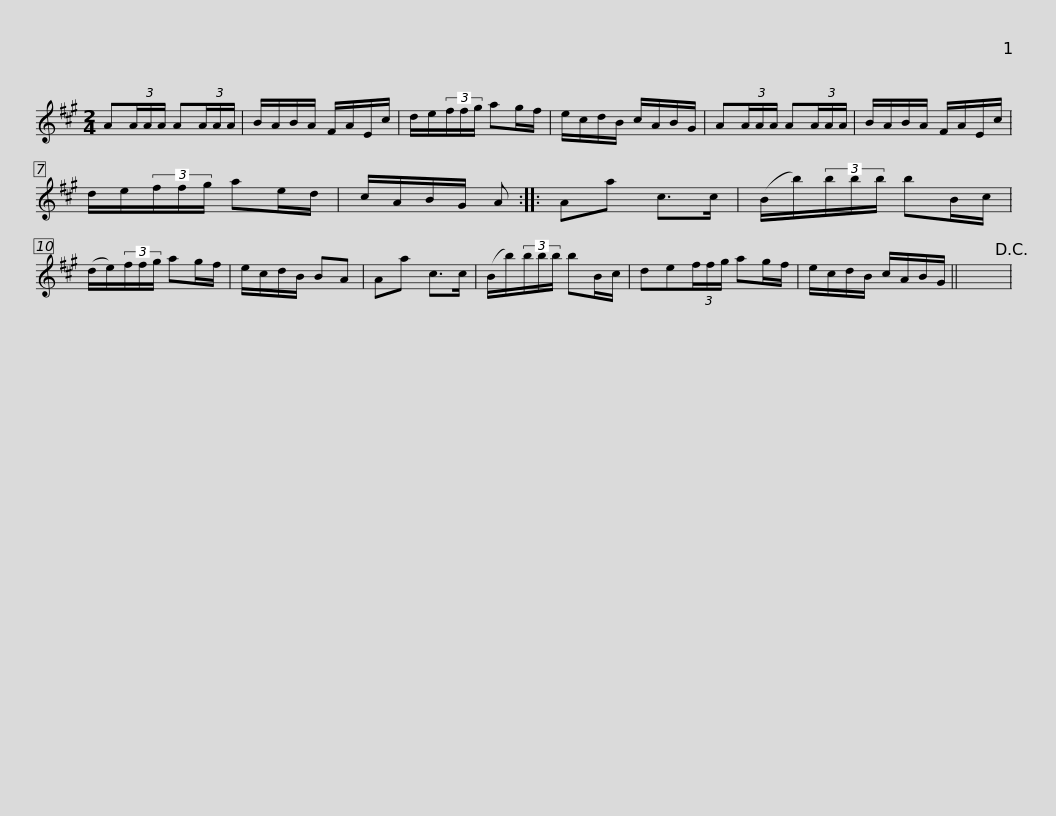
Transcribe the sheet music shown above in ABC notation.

X:1
L:1/8
M:2/4
I:linebreak $
K:A
V:1 treble
V:1
 A(3A/A/A/ A(3A/A/A/ | B/A/B/A/ F/A/E/c/ | d/e/(3f/f/g/ ag/f/ | e/c/d/B/ c/A/B/G/ | A(3A/A/A/ A(3A/A/A/ | %5
 B/A/B/A/ F/A/E/c/ |$ d/e/(3f/f/g/ ae/d/ | c/A/B/G/ A :: Aa c>c | (B/b/)(3b/b/b/ bB/c/ | %10
 (d/e/)(3f/f/g/ ag/f/ | e/c/d/B/ BA | Aa c>c |$ (B/b/)(3b/b/b/ bB/c/ | de(3f/f/g/ ag/f/ | %15
 e/c/d/B/ c/A/B/G/ || x4!D.C.! | %17
